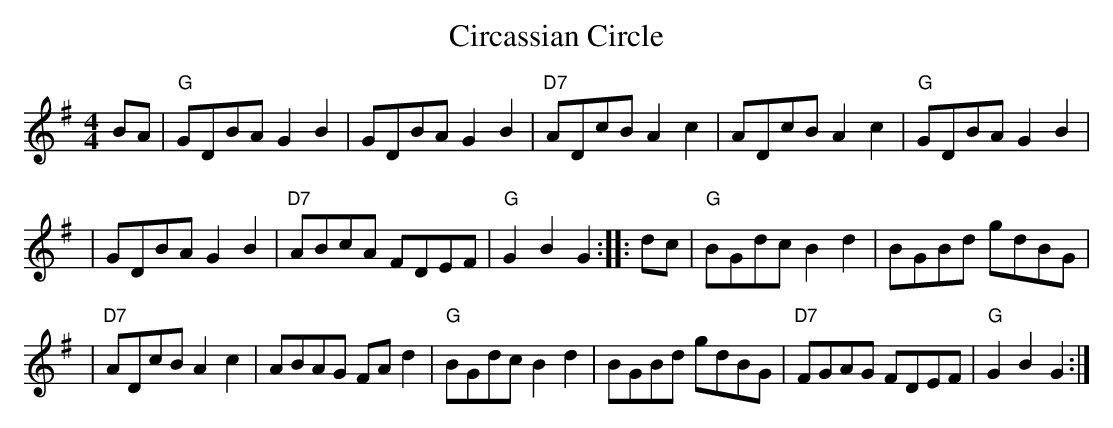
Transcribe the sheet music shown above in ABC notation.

X:1
T:Circassian Circle
M:4/4
L:1/8
K:G
BA \
| "G"GDBA G2B2 | GDBA G2B2 | "D7"ADcB A2c2 | ADcB A2c2 | "G"GDBA G2B2 |
| GDBA G2B2 | "D7"ABcA FDEF | "G"G2B2 G2 :: dc | "G"BGdc B2d2 | BGBd gdBG |
| "D7"ADcB A2c2 | ABAG FAd2 | "G"BGdc B2d2 | BGBd gdBG | "D7"FGAG FDEF | "G"G2B2 G2 :|
